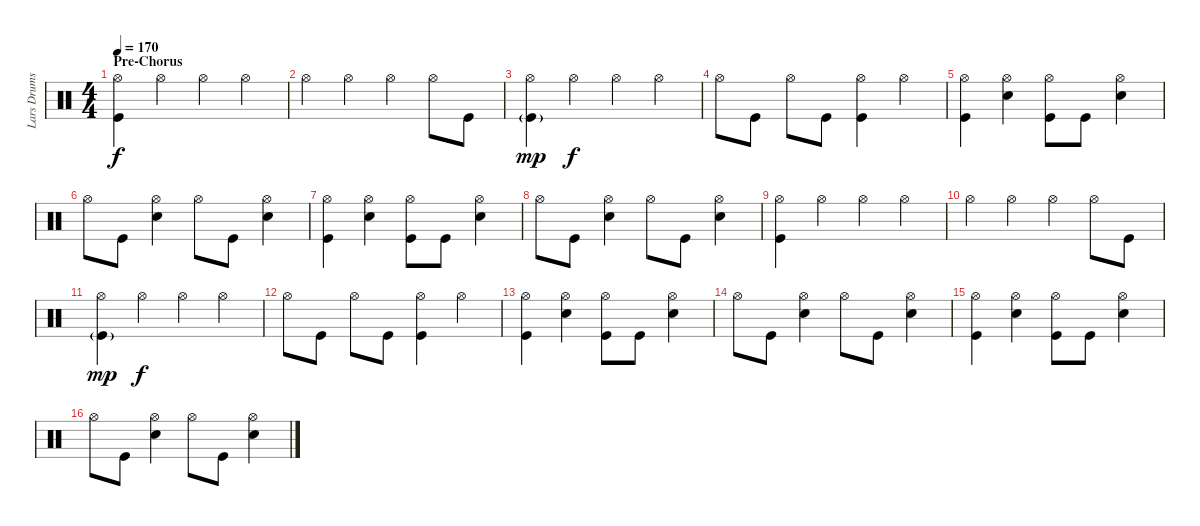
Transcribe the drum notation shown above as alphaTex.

\track ("Lars Drums" "Lars Drums") {instrument percussion}
\staff {score}
\articulation defaults
\ts (4 4)
\section ("" "Pre-Chorus")
\tempo 170
\clef neutral
\ks c
("Hi-Hat (open)" "Kick (hit)").4{dy f} "Hi-Hat (open)".4 "Hi-Hat (open)".4 "Hi-Hat (open)".4 |
"Hi-Hat (open)".4 "Hi-Hat (open)".4 "Hi-Hat (open)".4 "Hi-Hat (open)".8 "Kick (hit)".8 |
("Hi-Hat (open)" "Kick (hit)"{g}).4{dy mp} "Hi-Hat (open)".4{dy f} "Hi-Hat (open)".4 "Hi-Hat (open)".4 |
"Hi-Hat (open)".8 "Kick (hit)".8 "Hi-Hat (open)".8 "Kick (hit)".8 ("Hi-Hat (open)" "Kick (hit)").4 "Hi-Hat (open)".4 |
("Hi-Hat (open)" "Kick (hit)").4 ("Hi-Hat (open)" "Electric Snare (hit)").4 ("Hi-Hat (open)" "Kick (hit)").8 "Kick (hit)".8 ("Hi-Hat (open)" "Electric Snare (hit)").4 |
"Hi-Hat (open)".8 "Kick (hit)".8 ("Hi-Hat (open)" "Electric Snare (hit)").4 "Hi-Hat (open)".8 "Kick (hit)".8 ("Hi-Hat (open)" "Electric Snare (hit)").4 |
("Hi-Hat (open)" "Kick (hit)").4 ("Hi-Hat (open)" "Electric Snare (hit)").4 ("Hi-Hat (open)" "Kick (hit)").8 "Kick (hit)".8 ("Hi-Hat (open)" "Electric Snare (hit)").4 |
"Hi-Hat (open)".8 "Kick (hit)".8 ("Hi-Hat (open)" "Electric Snare (hit)").4 "Hi-Hat (open)".8 "Kick (hit)".8 ("Hi-Hat (open)" "Electric Snare (hit)").4 |
("Hi-Hat (open)" "Kick (hit)").4 "Hi-Hat (open)".4 "Hi-Hat (open)".4 "Hi-Hat (open)".4 |
"Hi-Hat (open)".4 "Hi-Hat (open)".4 "Hi-Hat (open)".4 "Hi-Hat (open)".8 "Kick (hit)".8 |
("Hi-Hat (open)" "Kick (hit)"{g}).4{dy mp} "Hi-Hat (open)".4{dy f} "Hi-Hat (open)".4 "Hi-Hat (open)".4 |
"Hi-Hat (open)".8 "Kick (hit)".8 "Hi-Hat (open)".8 "Kick (hit)".8 ("Hi-Hat (open)" "Kick (hit)").4 "Hi-Hat (open)".4 |
("Hi-Hat (open)" "Kick (hit)").4 ("Hi-Hat (open)" "Electric Snare (hit)").4 ("Hi-Hat (open)" "Kick (hit)").8 "Kick (hit)".8 ("Hi-Hat (open)" "Electric Snare (hit)").4 |
"Hi-Hat (open)".8 "Kick (hit)".8 ("Hi-Hat (open)" "Electric Snare (hit)").4 "Hi-Hat (open)".8 "Kick (hit)".8 ("Hi-Hat (open)" "Electric Snare (hit)").4 |
("Hi-Hat (open)" "Kick (hit)").4 ("Hi-Hat (open)" "Electric Snare (hit)").4 ("Hi-Hat (open)" "Kick (hit)").8 "Kick (hit)".8 ("Hi-Hat (open)" "Electric Snare (hit)").4 |
"Hi-Hat (open)".8 "Kick (hit)".8 ("Hi-Hat (open)" "Electric Snare (hit)").4 "Hi-Hat (open)".8 "Kick (hit)".8 ("Hi-Hat (open)" "Electric Snare (hit)").4
